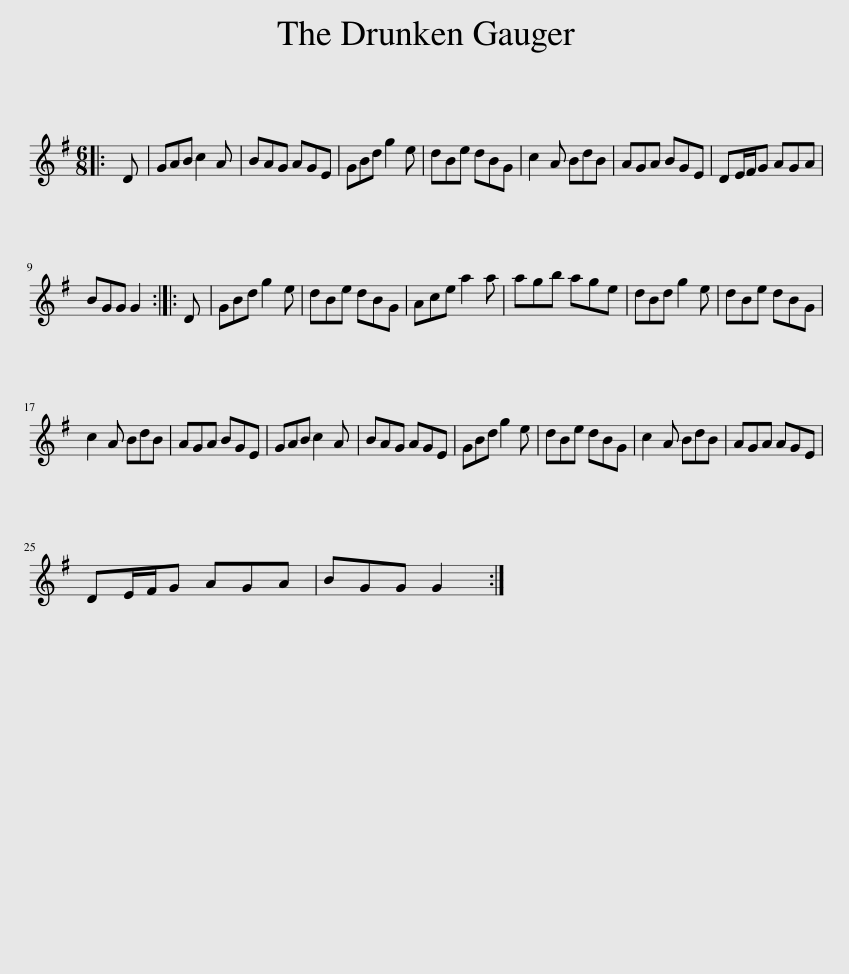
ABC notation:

X:1
L:1/8
M:6/8
I:linebreak $
K:G
V:1 treble
V:1
|: D | GAB c2 A | BAG AGE | GBd g2 e | dBe dBG | %5
 c2 A BdB | AGA BGE | DE/F/G AGA |$ BGG G2 :: D | %10
 GBd g2 e | dBe dBG | Ace a2 a | agb age | dBd g2 e | %15
 dBe dBG |$ c2 A BdB | AGA BGE | GAB c2 A | BAG AGE | %20
 GBd g2 e | dBe dBG | c2 A BdB | AGA AGE |$ DE/F/G AGA | %25
 BGG G2 :| %26
